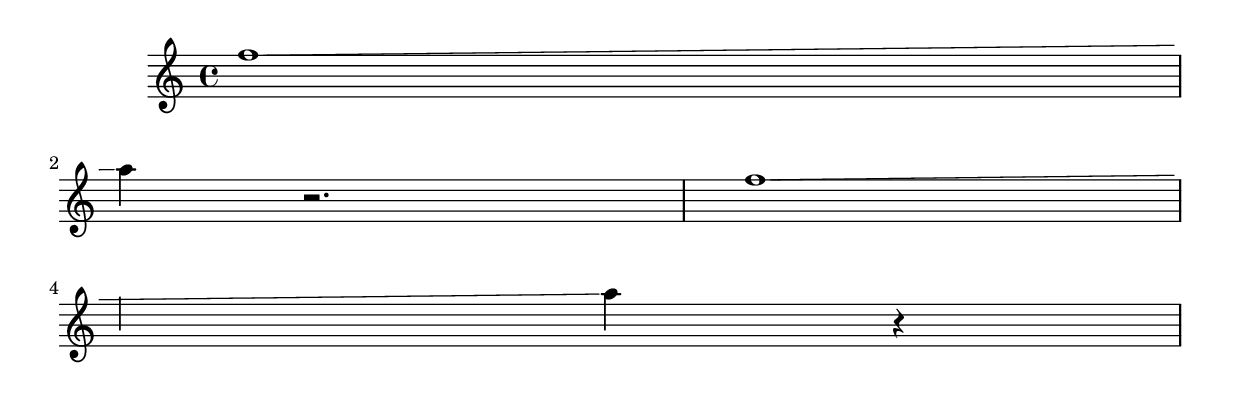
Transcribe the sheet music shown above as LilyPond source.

% DO NOT EDIT this file manually; it is automatically
% generated from Documentation/snippets/new
% Make any changes in Documentation/snippets/new/
% and then run scripts/auxiliar/makelsr.py
%
% This file is in the public domain.
%% Note: this file works from version 2.15.15
\version "2.15.15"

\header {
  lsrtags = "staff-notation, tweaks-and-overrides"

  texidoc = "
Setting the @code{breakable} property to @code{#t} in combination with
@code{after-line-breaking} allows a glissando to break if it occurs
at a line break:
"

  doctitle = "Making glissandi breakable"
} % begin verbatim


glissandoSkipOn = {
  \override NoteColumn #'glissando-skip = ##t
  \override NoteHead #'transparent = ##t
  \override NoteHead #'no-ledgers = ##t
}

\relative c'' {
  \override Glissando #'breakable = ##t
  \override Glissando #'after-line-breaking = ##t
  f1\glissando |
  \break
  a4 r2. |
  f1\glissando
  \once \glissandoSkipOn
  \break
  a2 a4 r4 |
}
